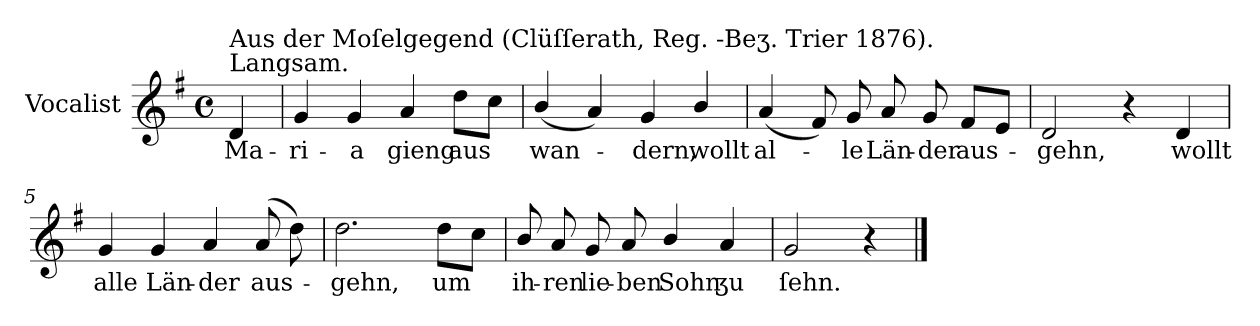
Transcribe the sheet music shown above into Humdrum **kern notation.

**kern	**text
*part1	*part1
*staff1	*staff1
*I"Vocalist	*
*k[f#]	*
*G:	*
*M4/4	*
*met(c)	*
=	=
!LO:TX:a:t=Langsam.	!
!LO:TX:a:t=Aus der Moſelgegend (Clüſſerath, Reg. -Beʒ. Trier 1876).	!
4d	Ma-
=1	=1
4g	-ri-
4g	-a
4a	gieng
8ddL	aus
8ccJ	.
=2	=2
(4b/	wan-
4a)	.
4g	-dern,
4b/	wollt
=3	=3
(4a	al-
8f#)	.
8g	-le
8a	Län-
8g	-der
8f#L	aus-
8eJ	.
=4	=4
2d	-gehn,
4r	.
4d	wollt
=5	=5
4g	alle
4g	Län-
4a	-der
(8a	aus-
8dd)	.
=6	=6
2.dd	-gehn,
8ddL	um
8ccJ	.
=7	=7
8b/	ih-
8a	-ren
8g	lie-
8a	-ben
4b/	Sohn
4a	ʒu
=8	=8
2g	ſehn.
4r	.
==	==
*-	*-
